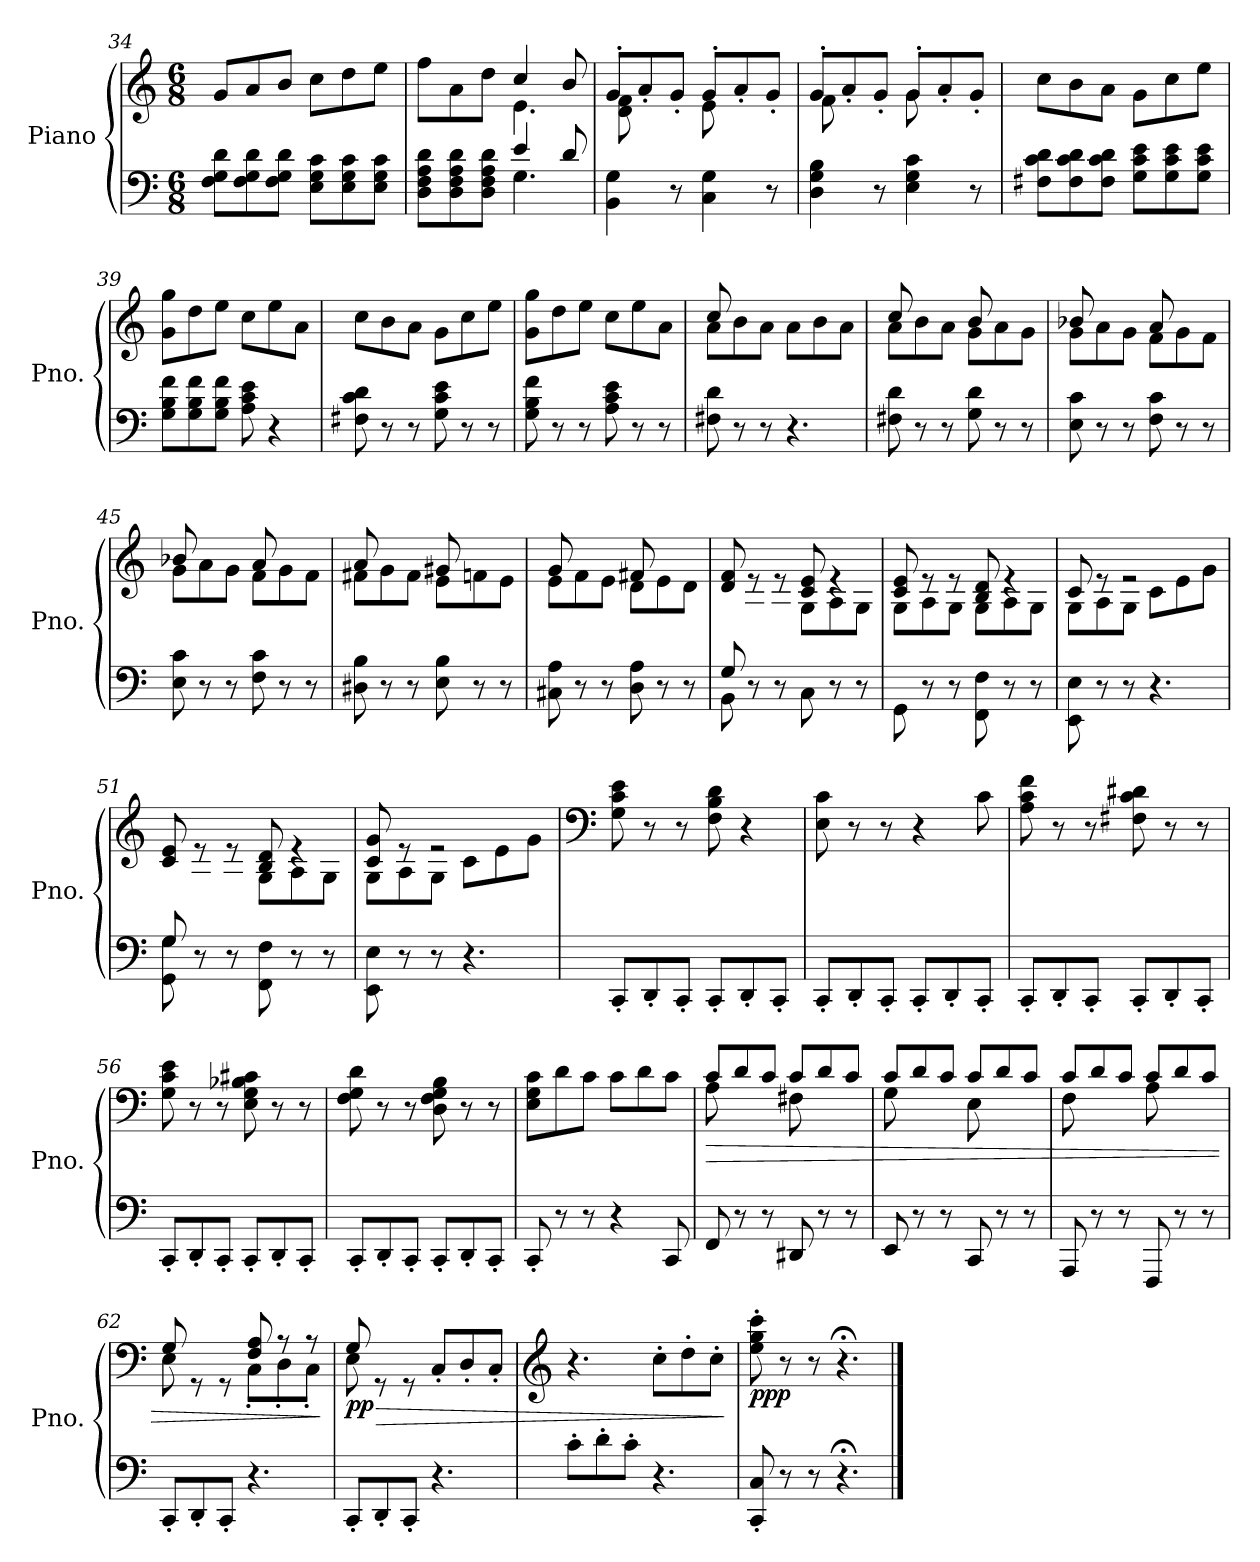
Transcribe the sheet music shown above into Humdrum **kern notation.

**kern	**kern	**dynam
*part1	*part1	*part1
*staff2	*staff1	*staff1/2
*I"Piano	*	*
*I'Pno.	*	*
*clefF4	*clefG2	*
*k[]	*k[]	*
*M6/8	*M6/8	*
=34	=34	=34
8F\ 8G\ 8d\L	8g/L	.
8F\ 8G\ 8d\	8a/	.
8F\ 8G\ 8d\J	8b/J	.
8E\ 8G\ 8c\L	8cc\L	.
8E\ 8G\ 8c\	8dd\	.
8E\ 8G\ 8c\J	8ee\J	.
=35	=35	=35
*^	*^	*
8D\ 8F\ 8A\ 8d\L	4.ryy	8ff\L	4.ryy	.
8D\ 8F\ 8A\ 8d\	.	8a\	.	.
8D\ 8F\ 8A\ 8d\J	.	8dd\J	.	.
4e/	4.G\	4cc/	4.e\	.
8d/	.	8b/	.	.
*v	*v	*	*	*
!!LO:LB:g=z	!!
=36	=36	=36	=36
4BB\ 4G\	8g'/L	8d\ 8f\	.
.	8a'/	4ryy	.
8r	8g'/J	.	.
4C\ 4G\	8g'/L	8e\	.
.	8a'/	4ryy	.
8r	8g'/J	.	.
=37	=37	=37	=37
4D\ 4G\ 4B\	8g'/L	8f\	.
.	8a'/	4ryy	.
8r	8g'/J	.	.
4E\ 4G\ 4c\	8g'/L	8g\	.
.	8a'/	4ryy	.
8r	8g'/J	.	.
*	*v	*v	*
=38	=38	=38
8F#X\ 8c\ 8d\L	8cc\L	.
8F#\ 8c\ 8d\	8b\	.
8F#\ 8c\ 8d\J	8a\J	.
8G\ 8c\ 8e\L	8g\L	.
8G\ 8c\ 8e\	8cc\	.
8G\ 8c\ 8e\J	8ee\J	.
=39	=39	=39
8G\ 8B\ 8f\L	8g\ 8gg\L	.
8G\ 8B\ 8f\	8dd\	.
8G\ 8B\ 8f\J	8ee\J	.
8A\ 8c\ 8e\	8cc\L	.
4r	8ee\	.
.	8a\J	.
=40	=40	=40
8F#X\ 8c\ 8d\	8cc\L	.
8r	8b\	.
8r	8a\J	.
8G\ 8c\ 8e\	8g\L	.
8r	8cc\	.
8r	8ee\J	.
=41	=41	=41
8G\ 8B\ 8f\	8g\ 8gg\L	.
8r	8dd\	.
8r	8ee\J	.
8A\ 8c\ 8e\	8cc\L	.
8r	8ee\	.
8r	8a\J	.
!!LO:LB:g=z
=42	=42	=42
*	*^	*
8F#X\ 8d\	8a\L	8cc/	.
8r	8b\	2ryy	.
8r	8a\J	.	.
4.r	8a\L	.	.
.	8b\	.	.
.	8a\J	8ryy	.
=43	=43	=43	=43
8F#X\ 8d\	8a\L	8cc/	.
8r	8b\	4ryy	.
8r	8a\J	.	.
8G\ 8d\	8g\L	8b/	.
8r	8a\	4ryy	.
8r	8g\J	.	.
=44	=44	=44	=44
8E\ 8c\	8g\L	8b-X/	.
8r	8a\	4ryy	.
8r	8g\J	.	.
8F\ 8c\	8f\L	8a/	.
8r	8g\	4ryy	.
8r	8f\J	.	.
=45	=45	=45	=45
8E\ 8c\	8g\L	8b-X/	.
8r	8a\	4ryy	.
8r	8g\J	.	.
8F\ 8c\	8f\L	8a/	.
8r	8g\	4ryy	.
8r	8f\J	.	.
=46	=46	=46	=46
8D#X\ 8B\	8f#X\L	8a/	.
8r	8g\	4ryy	.
8r	8f#\J	.	.
8E\ 8B\	8e\L	8g#X/	.
8r	8fn\	4ryy	.
8r	8e\J	.	.
=47	=47	=47	=47
8C#X\ 8A\	8e\L	8g/	.
8r	8f\	4ryy	.
8r	8e\J	.	.
8D\ 8A\	8d\L	8f#X/	.
8r	8e\	4ryy	.
8r	8d\J	.	.
!!LO:LB:g=z	!!
=48	=48	=48	=48
*^	*	*	*
8G/L	8BB\	8d/ 8f/	8ryy	.
2ryy	8r	8re	8A\	.
.	8r	8re	8G\J	.
.	8C\	8c/ 8e/	8G\L	.
.	8r	4re	8A\	.
8ryy	8r	.	8G\J	.
*v	*v	*	*	*
=49	=49	=49	=49
8GG\	8c/ 8e/	8G\L	.
8r	8re	8A\	.
8r	8re	8G\J	.
8FF\ 8F\	8B/ 8d/	8G\L	.
8r	4re	8A\	.
8r	.	8G\J	.
=50	=50	=50	=50
8EE\ 8E\	8c/	8G\L	.
8r	8re	8A\	.
8r	2re	8G\J	.
4.r	.	8c\L	.
.	.	8e\	.
.	.	8g\J	.
=51	=51	=51	=51
*^	*	*	*
8G/L	8GG\ 8G\	8c/ 8e/	8ryy	.
2ryy	8r	8re	8A\	.
.	8r	8re	8G\J	.
.	8FF\ 8F\	8B/ 8d/	8G\L	.
.	8r	4re	8A\	.
8ryy	8r	.	8G\J	.
*v	*v	*	*	*
=52	=52	=52	=52
8EE\ 8E\	8c/ 8g/	8G\L	.
8r	8re	8A\	.
8r	2re	8G\J	.
4.r	.	8c\L	.
.	.	8e\	.
.	.	8g\J	.
*	*v	*v	*
!!LO:LB:g=z
=53	=53	=53
*	*clefF4	*
8CC'/L	8G\ 8c\ 8e\	.
8DD'/	8r	.
8CC'/J	8r	.
8CC'/L	8F\ 8B\ 8d\	.
8DD'/	4r	.
8CC'/J	.	.
=54	=54	=54
8CC'/L	8E\ 8c\	.
8DD'/	8r	.
8CC'/J	8r	.
8CC'/L	4r	.
8DD'/	.	.
8CC'/J	8c\	.
=55	=55	=55
8CC'/L	8A\ 8c\ 8f\	.
8DD'/	8r	.
8CC'/J	8r	.
8CC'/L	8F#X\ 8c\ 8d#X\	.
8DD'/	8r	.
8CC'/J	8r	.
=56	=56	=56
8CC'/L	8G\ 8c\ 8e\	.
8DD'/	8r	.
8CC'/J	8r	.
8CC'/L	8E\ 8G\ 8B-X\ 8c#X\	.
8DD'/	8r	.
8CC'/J	8r	.
=57	=57	=57
8CC'/L	8F\ 8G\ 8d\	.
8DD'/	8r	.
8CC'/J	8r	.
8CC'/L	8D\ 8F\ 8G\ 8B\	.
8DD'/	8r	.
8CC'/J	8r	.
!!LO:LB:g=z
=58	=58	=58
8CC'/	8E\ 8G\ 8c\L	.
8r	8d\	.
8r	8c\J	.
4r	8c\L	.
.	8d\	.
8CC/	8c\J	.
=59	=59	=59
!	!	!LO:HP:b
*	*^	*
8FF/	8c/L	8A\	>
8r	8d/	4ryy	.
8r	8c/J	.	.
8DD#X/	8c/L	8F#X\	.
8r	8d/	4ryy	.
8r	8c/J	.	.
=60	=60	=60	=60
8EE/	8c/L	8G\	.
8r	8d/	4ryy	.
8r	8c/J	.	.
8CC/	8c/L	8E\	.
8r	8d/	4ryy	.
8r	8c/J	.	.
=61	=61	=61	=61
8AAA/	8c/L	8F\	.
8r	8d/	4ryy	.
8r	8c/J	.	.
8FFF/	8c/L	8A\	.
8r	8d/	4ryy	.
8r	8c/J	.	.
=62	=62	=62	=62
8CC'/L	8G/	8E\	.
8DD'/	8rGG	4ryy	.
8CC'/J	8rGG	.	.
4.r	8F/ 8A/	8C'\L	.
.	8r	8D'\	.
.	8r	8C'\J	.
*	*v	*v	*
.	.	]
!!LO:PB:g=z
=63	=63	=63
!	!	!LO:HP:b
*	*^	*
!	!	!	!LO:DY:n=1:b
8CC'/L	8G/	8E\	> pp
8DD'/	8rGG	2ryy	.
8CC'/J	8rGG	.	.
4.r	8C'/L	.	.
.	8D'/	.	.
.	8C'/J	8ryy	.
*	*v	*v	*
=64	=64	=64
*	*clefG2	*
8c'\L	4.r	.
8d'\	.	.
8c'\J	.	.
4.r	8cc'\L	.
.	8dd'\	.
.	8cc'\J	.
.	.	]
=65	=65	=65
!	!	!LO:DY:b
8CC/' 8C/'	8ee\' 8gg\' 8ccc\'	ppp
8r	8r	.
8r	8r	.
4.r;<	4.r;<	.
==	==	==
*-	*-	*-
